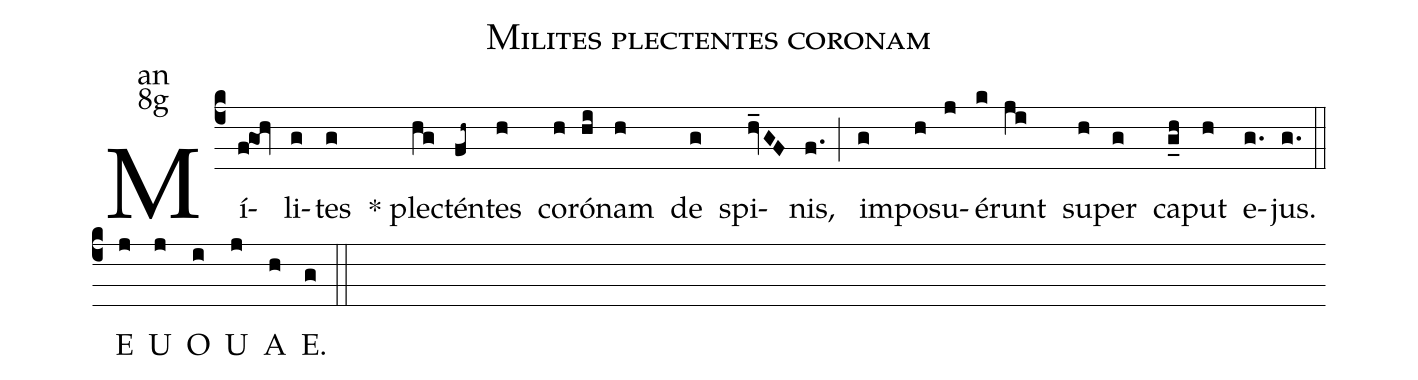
name:Milites plectentes coronam;
office-part:an;
mode:8g;
%%
(c4)Mí(f@goh)li(g)tes(g) <sp>*</sp> ple(hg)ctén(fh~)tes(h) co(h)ró(hi)nam(h) de(g) spi(hv_GF)nis,(f.) (;) im(g)po(h)su(j)é(k)runt(ji) su(h)per(g) ca(g_h)put(h) e(g.)jus.(g.) (::)
<eu>E(j) U(j) O(i) U(j) A(h) E.(g) </eu>(::)
